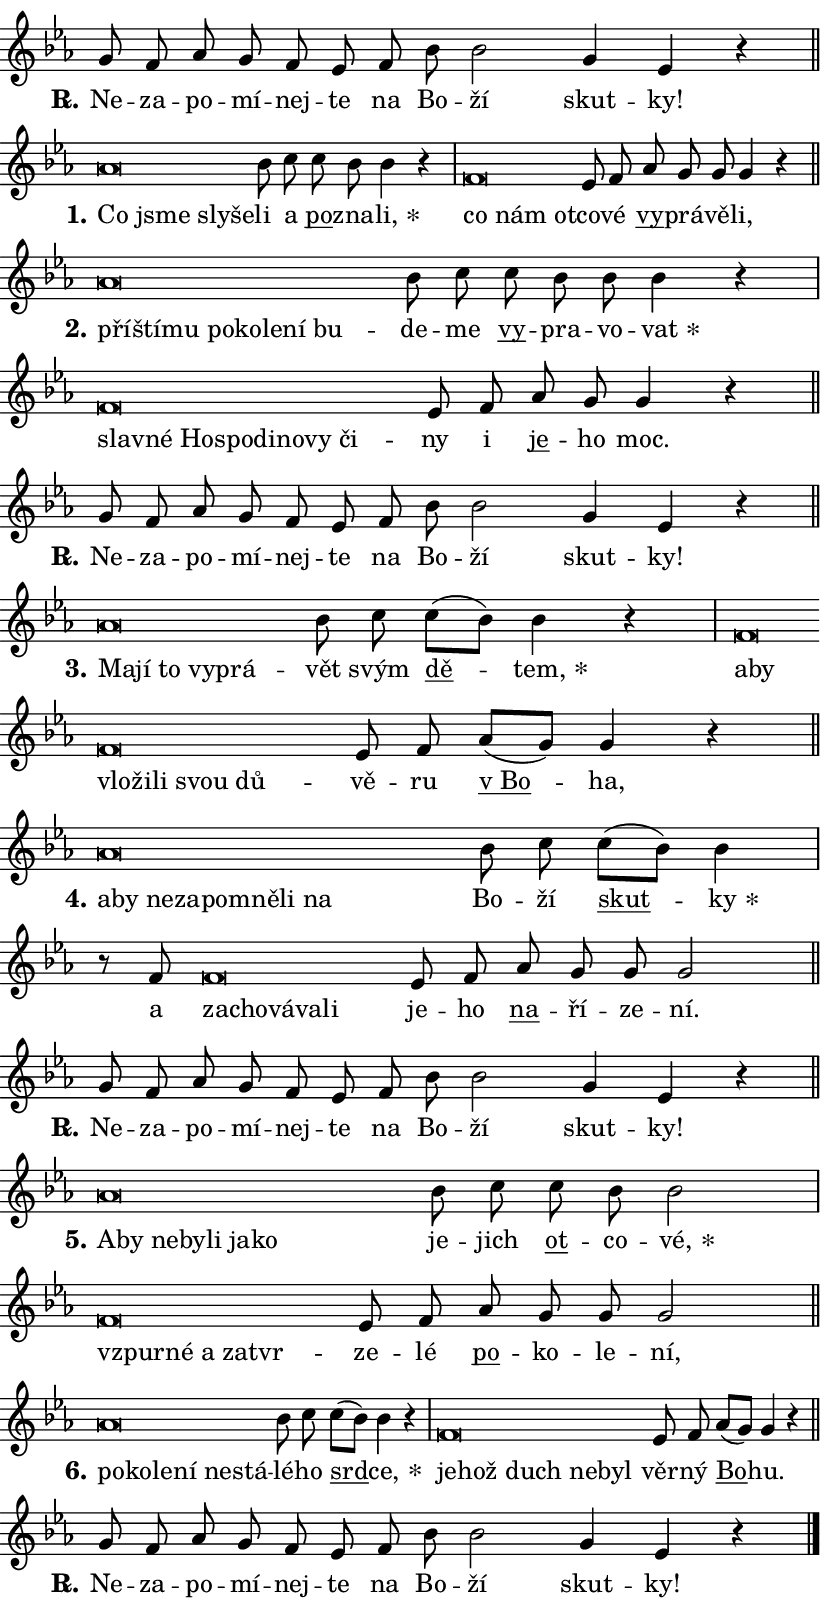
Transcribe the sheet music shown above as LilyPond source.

\version "2.24.0"
\header { tagline = "" }
\paper {
  indent = 0\cm
  top-margin = 0\cm
  right-margin = 0.13\cm % to fit lyric hyphens
  bottom-margin = 0\cm
  left-margin = 0\cm
  paper-width = 14\cm
  page-breaking = #ly:one-page-breaking
  system-system-spacing.basic-distance = #11
  score-system-spacing.basic-distance = #11
  ragged-last = ##f
}


%% Author: Thomas Morley
%% https://lists.gnu.org/archive/html/lilypond-user/2020-05/msg00002.html
#(define (line-position grob)
"Returns position of @var[grob} in current system:
   @code{'start}, if at first time-step
   @code{'end}, if at last time-step
   @code{'middle} otherwise
"
  (let* ((col (ly:item-get-column grob))
         (ln (ly:grob-object col 'left-neighbor))
         (rn (ly:grob-object col 'right-neighbor))
         (col-to-check-left (if (ly:grob? ln) ln col))
         (col-to-check-right (if (ly:grob? rn) rn col))
         (break-dir-left
           (and
             (ly:grob-property col-to-check-left 'non-musical #f)
             (ly:item-break-dir col-to-check-left)))
         (break-dir-right
           (and
             (ly:grob-property col-to-check-right 'non-musical #f)
             (ly:item-break-dir col-to-check-right))))
        (cond ((eqv? 1 break-dir-left) 'start)
              ((eqv? -1 break-dir-right) 'end)
              (else 'middle))))

#(define (tranparent-at-line-position vctor)
  (lambda (grob)
  "Relying on @code{line-position} select the relevant enry from @var{vctor}.
Used to determine transparency,"
    (case (line-position grob)
      ((end) (not (vector-ref vctor 0)))
      ((middle) (not (vector-ref vctor 1)))
      ((start) (not (vector-ref vctor 2))))))

noteHeadBreakVisibility =
#(define-music-function (break-visibility)(vector?)
"Makes @code{NoteHead}s transparent relying on @var{break-visibility}"
#{
  \override NoteHead.transparent =
    #(tranparent-at-line-position break-visibility)
#})

#(define delete-ledgers-for-transparent-note-heads
  (lambda (grob)
    "Reads whether a @code{NoteHead} is transparent.
If so this @code{NoteHead} is removed from @code{'note-heads} from
@var{grob}, which is supposed to be @code{LedgerLineSpanner}.
As a result ledgers are not printed for this @code{NoteHead}"
    (let* ((nhds-array (ly:grob-object grob 'note-heads))
           (nhds-list
             (if (ly:grob-array? nhds-array)
                 (ly:grob-array->list nhds-array)
                 '()))
           ;; Relies on the transparent-property being done before
           ;; Staff.LedgerLineSpanner.after-line-breaking is executed.
           ;; This is fragile ...
           (to-keep
             (remove
               (lambda (nhd)
                 (ly:grob-property nhd 'transparent #f))
               nhds-list)))
      ;; TODO find a better method to iterate over grob-arrays, similiar
      ;; to filter/remove etc for lists
      ;; For now rebuilt from scratch
      (set! (ly:grob-object grob 'note-heads)  '())
      (for-each
        (lambda (nhd)
          (ly:pointer-group-interface::add-grob grob 'note-heads nhd))
        to-keep))))

squashNotes = {
  \override NoteHead.X-extent = #'(-0.2 . 0.2)
  \override NoteHead.Y-extent = #'(-0.75 . 0)
  \override NoteHead.stencil =
    #(lambda (grob)
       (let ((pos (ly:grob-property grob 'staff-position)))
         (begin
           (if (< pos -7) (display "ERROR: Lower brevis then expected\n") (display ""))
           (if (<= pos -6) ly:text-interface::print ly:note-head::print))))
}
unSquashNotes = {
  \revert NoteHead.X-extent
  \revert NoteHead.Y-extent
  \revert NoteHead.stencil
}

hideNotes = \noteHeadBreakVisibility #begin-of-line-visible
unHideNotes = \noteHeadBreakVisibility #all-visible

% work-around for resetting accidentals
% https://lilypond.org/doc/v2.23/Documentation/notation/displaying-rhythms#unmetered-music
cadenzaMeasure = {
  \cadenzaOff
  \partial 1024 s1024
  \cadenzaOn
}

#(define-markup-command (accent layout props text) (markup?)
  "Underline accented syllable"
  (interpret-markup layout props
    #{\markup \override #'(offset . 4.3) \underline { #text }#}))

responsum = \markup \concat {
  "R" \hspace #-1.05 \path #0.1 #'((moveto 0 0.07) (lineto 0.9 0.8)) \hspace #0.05 "."
}

spaceSize = #0.6828661417322834 % exact space size for TeX Gyre Schola

\layout {
  \context {
    \Staff
    \remove "Time_signature_engraver"
    \override LedgerLineSpanner.after-line-breaking = #delete-ledgers-for-transparent-note-heads
  }
  \context {
    \Lyrics {
      \override LyricSpace.minimum-distance = \spaceSize
      \override LyricText.font-name = #"TeX Gyre Schola"
      \override LyricText.font-size = 1
      \override StanzaNumber.font-name = #"TeX Gyre Schola Bold"
      \override StanzaNumber.font-size = 1
    }
  }
  \context {
    \Score 
    \override NoteHead.text =
      #(lambda (grob) 
        (let ((pos (ly:grob-property grob 'staff-position)))
          #{\markup {
            \combine
              \halign #-0.55 \raise #(if (= pos -6) 0 0.5) \override #'(thickness . 2) \draw-line #'(3.2 . 0)
              \musicglyph "noteheads.sM1"
          }#}))
  }
}

% magnetic-lyrics.ily
%
%   written by
%     Jean Abou Samra <jean@abou-samra.fr>
%     Werner Lemberg <wl@gnu.org>
%
%   adapted by
%     Jiri Hon <jiri.hon@gmail.com>
%
% Version 2022-Apr-15

% https://www.mail-archive.com/lilypond-user@gnu.org/msg149350.html

#(define (Left_hyphen_pointer_engraver context)
   "Collect syllable-hyphen-syllable occurrences in lyrics and store
them in properties.  This engraver only looks to the left.  For
example, if the lyrics input is @code{foo -- bar}, it does the
following.

@itemize @bullet
@item
Set the @code{text} property of the @code{LyricHyphen} grob between
@q{foo} and @q{bar} to @code{foo}.

@item
Set the @code{left-hyphen} property of the @code{LyricText} grob with
text @q{foo} to the @code{LyricHyphen} grob between @q{foo} and
@q{bar}.
@end itemize

Use this auxiliary engraver in combination with the
@code{lyric-@/text::@/apply-@/magnetic-@/offset!} hook."
   (let ((hyphen #f)
         (text #f))
     (make-engraver
      (acknowledgers
       ((lyric-syllable-interface engraver grob source-engraver)
        (set! text grob)))
      (end-acknowledgers
       ((lyric-hyphen-interface engraver grob source-engraver)
        ;(when (not (grob::has-interface grob 'lyric-space-interface))
          (set! hyphen grob)));)
      ((stop-translation-timestep engraver)
       (when (and text hyphen)
         (ly:grob-set-object! text 'left-hyphen hyphen))
       (set! text #f)
       (set! hyphen #f)))))

#(define (lyric-text::apply-magnetic-offset! grob)
   "If the space between two syllables is less than the value in
property @code{LyricText@/.details@/.squash-threshold}, move the right
syllable to the left so that it gets concatenated with the left
syllable.

Use this function as a hook for
@code{LyricText@/.after-@/line-@/breaking} if the
@code{Left_@/hyphen_@/pointer_@/engraver} is active."
   (let ((hyphen (ly:grob-object grob 'left-hyphen #f)))
     (when hyphen
       (let ((left-text (ly:spanner-bound hyphen LEFT)))
         (when (grob::has-interface left-text 'lyric-syllable-interface)
           (let* ((common (ly:grob-common-refpoint grob left-text X))
                  (this-x-ext (ly:grob-extent grob common X))
                  (left-x-ext
                   (begin
                     ;; Trigger magnetism for left-text.
                     (ly:grob-property left-text 'after-line-breaking)
                     (ly:grob-extent left-text common X)))
                  ;; `delta` is the gap width between two syllables.
                  (delta (- (interval-start this-x-ext)
                            (interval-end left-x-ext)))
                  (details (ly:grob-property grob 'details))
                  (threshold (assoc-get 'squash-threshold details 0.2)))
             (when (< delta threshold)
               (let* (;; We have to manipulate the input text so that
                      ;; ligatures crossing syllable boundaries are not
                      ;; disabled.  For languages based on the Latin
                      ;; script this is essentially a beautification.
                      ;; However, for non-Western scripts it can be a
                      ;; necessity.
                      (lt (ly:grob-property left-text 'text))
                      (rt (ly:grob-property grob 'text))
                      (is-space (grob::has-interface hyphen 'lyric-space-interface))
                      (space (if is-space " " ""))
                      (extra-delta (if is-space spaceSize 0))
                      ;; Append new syllable.
                      (ltrt-space (if (and (string? lt) (string? rt))
                                (string-append lt space rt)
                                (make-concat-markup (list lt space rt))))
                      ;; Right-align `ltrt` to the right side.
                      (ltrt-space-markup (grob-interpret-markup
                               grob
                               (make-translate-markup
                                (cons (interval-length this-x-ext) 0)
                                (make-right-align-markup ltrt-space)))))
                 (begin
                   ;; Don't print `left-text`.
                   (ly:grob-set-property! left-text 'stencil #f)
                   ;; Set text and stencil (which holds all collected
                   ;; syllables so far) and shift it to the left.
                   (ly:grob-set-property! grob 'text ltrt-space)
                   (ly:grob-set-property! grob 'stencil ltrt-space-markup)
                   (ly:grob-translate-axis! grob (- (- delta extra-delta)) X))))))))))


#(define (lyric-hyphen::displace-bounds-first grob)
   ;; Make very sure this callback isn't triggered too early.
   (let ((left (ly:spanner-bound grob LEFT))
         (right (ly:spanner-bound grob RIGHT)))
     (ly:grob-property left 'after-line-breaking)
     (ly:grob-property right 'after-line-breaking)
     (ly:lyric-hyphen::print grob)))

squashThreshold = #0.4

\layout {
  \context {
    \Lyrics
    \consists #Left_hyphen_pointer_engraver
    \override LyricText.after-line-breaking =
      #lyric-text::apply-magnetic-offset!
    \override LyricHyphen.stencil = #lyric-hyphen::displace-bounds-first
    \override LyricText.details.squash-threshold = \squashThreshold
    \override LyricHyphen.minimum-distance = 0
    \override LyricHyphen.minimum-length = \squashThreshold
  }
}

squashText = \override LyricText.details.squash-threshold = 9999
unSquashText = \override LyricText.details.squash-threshold = \squashThreshold

leftText = \override LyricText.self-alignment-X = #LEFT
unLeftText = \revert LyricText.self-alignment-X

starOffset = #(lambda (grob) 
                (let ((x_offset (ly:self-alignment-interface::aligned-on-x-parent grob)))
                  (if (= x_offset 0) 0 (+ x_offset 1.2))))

star = #(define-music-function (syllable)(string?)
"Append star separator at the end of a syllable"
#{
  \once \override LyricText.X-offset = #starOffset
  \lyricmode { \markup {
    #syllable
    \override #'((font-name . "TeX Gyre Schola Bold")) \hspace #0.2 \lower #0.65 \larger "*"
  } }
#})

starAccent = #(define-music-function (syllable)(string?)
"Append star separator at the end of a syllable and make accent"
#{
  \once \override LyricText.X-offset = #starOffset
  \lyricmode { \markup {
    \accent #syllable
    \override #'((font-name . "TeX Gyre Schola Bold")) \hspace #0.2 \lower #0.65 \larger "*"
  } }
#})

breath = #(define-music-function (syllable)(string?)
"Append breathing indicator at the end of a syllable"
#{
  \lyricmode { \markup { #syllable "+" } }
#})

optionalBreath = #(define-music-function (syllable)(string?)
"Append optional breathing indicator at the end of a syllable"
#{
  \lyricmode { \markup { #syllable "(+)" } }
#})


\score {
    <<
        \new Voice = "melody" { \cadenzaOn \key es \major \relative { g'8 f as g f es \bar "" f bes bes2 g4 es r \cadenzaMeasure \bar "||" \break } }
        \new Lyrics \lyricsto "melody" { \lyricmode { \set stanza = \responsum
Ne -- za -- po -- mí -- nej -- te na Bo -- ží skut -- ky! } }
    >>
    \layout {}
}

\score {
    <<
        \new Voice = "melody" { \cadenzaOn \key es \major \relative { \squashNotes as'\breve*1/16 \hideNotes \breve*1/16 \bar "" \breve*1/16 \breve*1/16 \bar "" \unHideNotes \unSquashNotes bes8 c \bar "" c bes bes4 r \cadenzaMeasure \bar "|" \squashNotes f\breve*1/16 \hideNotes \breve*1/16 \breve*1/16 \bar "" \unHideNotes \unSquashNotes es8 f \bar "" as g g g4 r \cadenzaMeasure \bar "||" \break } }
        \new Lyrics \lyricsto "melody" { \lyricmode { \set stanza = "1."
\leftText Co \squashText jsme sly -- še -- \unLeftText \unSquashText li a \markup \accent po -- zna -- \star li, \leftText co \squashText nám ot -- \unLeftText \unSquashText co -- vé \markup \accent vy -- prá -- vě -- li, } }
    >>
    \layout {}
}

\score {
    <<
        \new Voice = "melody" { \cadenzaOn \key es \major \relative { \squashNotes as'\breve*1/16 \hideNotes \breve*1/16 \bar "" \breve*1/16 \bar "" \breve*1/16 \bar "" \breve*1/16 \bar "" \breve*1/16 \bar "" \breve*1/16 \breve*1/16 \bar "" \unHideNotes \unSquashNotes bes8 c \bar "" c bes bes bes4 r \cadenzaMeasure \bar "|" \squashNotes f\breve*1/16 \hideNotes \breve*1/16 \bar "" \breve*1/16 \bar "" \breve*1/16 \bar "" \breve*1/16 \bar "" \breve*1/16 \bar "" \breve*1/16 \breve*1/16 \bar "" \unHideNotes \unSquashNotes es8 f \bar "" as g g4 r \cadenzaMeasure \bar "||" \break } }
        \new Lyrics \lyricsto "melody" { \lyricmode { \set stanza = "2."
\leftText pří -- \squashText ští -- mu po -- ko -- le -- ní bu -- \unLeftText \unSquashText de -- me \markup \accent vy -- pra -- vo -- \star vat \leftText slav -- \squashText né Ho -- spo -- di -- no -- vy či -- \unLeftText \unSquashText ny i \markup \accent je -- ho moc. } }
    >>
    \layout {}
}

\score {
    <<
        \new Voice = "melody" { \cadenzaOn \key es \major \relative { g'8 f as g f es \bar "" f bes bes2 g4 es r \cadenzaMeasure \bar "||" \break } }
        \new Lyrics \lyricsto "melody" { \lyricmode { \set stanza = \responsum
Ne -- za -- po -- mí -- nej -- te na Bo -- ží skut -- ky! } }
    >>
    \layout {}
}

\score {
    <<
        \new Voice = "melody" { \cadenzaOn \key es \major \relative { \squashNotes as'\breve*1/16 \hideNotes \breve*1/16 \bar "" \breve*1/16 \bar "" \breve*1/16 \breve*1/16 \bar "" \unHideNotes \unSquashNotes bes8 c \bar "" c[( bes)] bes4 r \cadenzaMeasure \bar "|" \squashNotes f\breve*1/16 \hideNotes \breve*1/16 \bar "" \breve*1/16 \bar "" \breve*1/16 \bar "" \breve*1/16 \bar "" \breve*1/16 \breve*1/16 \bar "" \unHideNotes \unSquashNotes es8 f \bar "" as[( g)] g4 r \cadenzaMeasure \bar "||" \break } }
        \new Lyrics \lyricsto "melody" { \lyricmode { \set stanza = "3."
\leftText Ma -- \squashText jí to vy -- prá -- \unLeftText \unSquashText vět svým \markup \accent dě -- \star tem, \leftText a -- \squashText by vlo -- ži -- li svou dů -- \unLeftText \unSquashText vě -- ru \markup \accent "v Bo" -- ha, } }
    >>
    \layout {}
}

\score {
    <<
        \new Voice = "melody" { \cadenzaOn \key es \major \relative { \squashNotes as'\breve*1/16 \hideNotes \breve*1/16 \bar "" \breve*1/16 \bar "" \breve*1/16 \bar "" \breve*1/16 \bar "" \breve*1/16 \bar "" \breve*1/16 \breve*1/16 \bar "" \unHideNotes \unSquashNotes bes8 c \bar "" c[( bes)] bes4 \cadenzaMeasure \bar "|" r8 f8 \squashNotes f\breve*1/16 \hideNotes \breve*1/16 \bar "" \breve*1/16 \bar "" \breve*1/16 \breve*1/16 \bar "" \unHideNotes \unSquashNotes es8 f \bar "" as g g g2 \cadenzaMeasure \bar "||" \break } }
        \new Lyrics \lyricsto "melody" { \lyricmode { \set stanza = "4."
\leftText a -- \squashText by ne -- za -- po -- mně -- li na \unLeftText \unSquashText Bo -- ží \markup \accent skut -- \star ky a \leftText za -- \squashText cho -- vá -- va -- li \unLeftText \unSquashText je -- ho \markup \accent na -- ří -- ze -- ní. } }
    >>
    \layout {}
}

\score {
    <<
        \new Voice = "melody" { \cadenzaOn \key es \major \relative { g'8 f as g f es \bar "" f bes bes2 g4 es r \cadenzaMeasure \bar "||" \break } }
        \new Lyrics \lyricsto "melody" { \lyricmode { \set stanza = \responsum
Ne -- za -- po -- mí -- nej -- te na Bo -- ží skut -- ky! } }
    >>
    \layout {}
}

\score {
    <<
        \new Voice = "melody" { \cadenzaOn \key es \major \relative { \squashNotes as'\breve*1/16 \hideNotes \breve*1/16 \bar "" \breve*1/16 \bar "" \breve*1/16 \bar "" \breve*1/16 \bar "" \breve*1/16 \breve*1/16 \bar "" \unHideNotes \unSquashNotes bes8 c \bar "" c bes bes2 \cadenzaMeasure \bar "|" \squashNotes f\breve*1/16 \hideNotes \breve*1/16 \bar "" \breve*1/16 \bar "" \breve*1/16 \breve*1/16 \bar "" \unHideNotes \unSquashNotes es8 f \bar "" as g g g2 \cadenzaMeasure \bar "||" \break } }
        \new Lyrics \lyricsto "melody" { \lyricmode { \set stanza = "5."
\leftText A -- \squashText by ne -- by -- li ja -- ko \unLeftText \unSquashText je -- jich \markup \accent ot -- co -- \star vé, \leftText vzpur -- \squashText né a za -- tvr -- \unLeftText \unSquashText ze -- lé \markup \accent po -- ko -- le -- ní, } }
    >>
    \layout {}
}

\score {
    <<
        \new Voice = "melody" { \cadenzaOn \key es \major \relative { \squashNotes as'\breve*1/16 \hideNotes \breve*1/16 \bar "" \breve*1/16 \bar "" \breve*1/16 \bar "" \breve*1/16 \breve*1/16 \bar "" \unHideNotes \unSquashNotes bes8 c \bar "" c[( bes)] bes4 r \cadenzaMeasure \bar "|" \squashNotes f\breve*1/16 \hideNotes \breve*1/16 \bar "" \breve*1/16 \bar "" \breve*1/16 \breve*1/16 \bar "" \unHideNotes \unSquashNotes es8 f \bar "" as[( g)] g4 r \cadenzaMeasure \bar "||" \break } }
        \new Lyrics \lyricsto "melody" { \lyricmode { \set stanza = "6."
\leftText po -- \squashText ko -- le -- ní ne -- stá -- \unLeftText \unSquashText lé -- ho \markup \accent srd -- \star ce, \leftText je -- \squashText hož duch ne -- byl \unLeftText \unSquashText věr -- ný \markup \accent Bo -- hu. } }
    >>
    \layout {}
}

\score {
    <<
        \new Voice = "melody" { \cadenzaOn \key es \major \relative { g'8 f as g f es \bar "" f bes bes2 g4 es r \cadenzaMeasure \bar "||" \break } \bar "|." }
        \new Lyrics \lyricsto "melody" { \lyricmode { \set stanza = \responsum
Ne -- za -- po -- mí -- nej -- te na Bo -- ží skut -- ky! } }
    >>
    \layout {}
}
